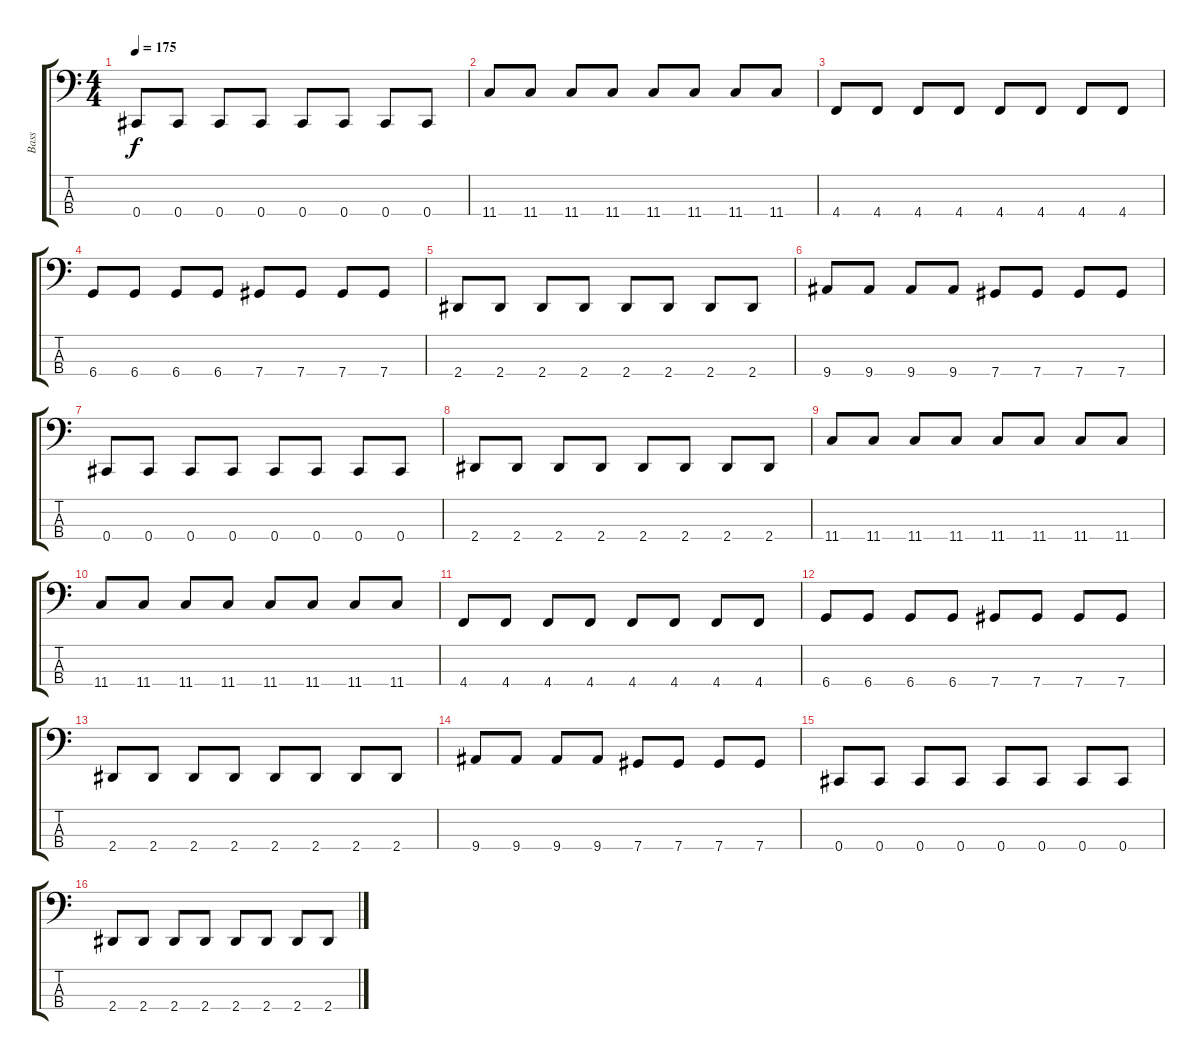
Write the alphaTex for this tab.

\track ("Bass" "Bass") {instrument electricbasspick}
\staff {score tabs}
\tuning (Gb2 Db2 Ab1 Db1) {hide}
\ts (4 4)
\tempo 175
\clef f4
\ks c
0.4.8{dy f} 0.4.8 0.4.8 0.4.8 0.4.8 0.4.8 0.4.8 0.4.8 |
11.4.8 11.4.8 11.4.8 11.4.8 11.4.8 11.4.8 11.4.8 11.4.8 |
4.4.8 4.4.8 4.4.8 4.4.8 4.4.8 4.4.8 4.4.8 4.4.8 |
6.4.8 6.4.8 6.4.8 6.4.8 7.4.8 7.4.8 7.4.8 7.4.8 |
2.4.8 2.4.8 2.4.8 2.4.8 2.4.8 2.4.8 2.4.8 2.4.8 |
9.4.8 9.4.8 9.4.8 9.4.8 7.4.8 7.4.8 7.4.8 7.4.8 |
0.4.8 0.4.8 0.4.8 0.4.8 0.4.8 0.4.8 0.4.8 0.4.8 |
2.4.8 2.4.8 2.4.8 2.4.8 2.4.8 2.4.8 2.4.8 2.4.8 |
11.4.8 11.4.8 11.4.8 11.4.8 11.4.8 11.4.8 11.4.8 11.4.8 |
11.4.8 11.4.8 11.4.8 11.4.8 11.4.8 11.4.8 11.4.8 11.4.8 |
4.4.8 4.4.8 4.4.8 4.4.8 4.4.8 4.4.8 4.4.8 4.4.8 |
6.4.8 6.4.8 6.4.8 6.4.8 7.4.8 7.4.8 7.4.8 7.4.8 |
2.4.8 2.4.8 2.4.8 2.4.8 2.4.8 2.4.8 2.4.8 2.4.8 |
9.4.8 9.4.8 9.4.8 9.4.8 7.4.8 7.4.8 7.4.8 7.4.8 |
0.4.8 0.4.8 0.4.8 0.4.8 0.4.8 0.4.8 0.4.8 0.4.8 |
2.4.8 2.4.8 2.4.8 2.4.8 2.4.8 2.4.8 2.4.8 2.4.8
